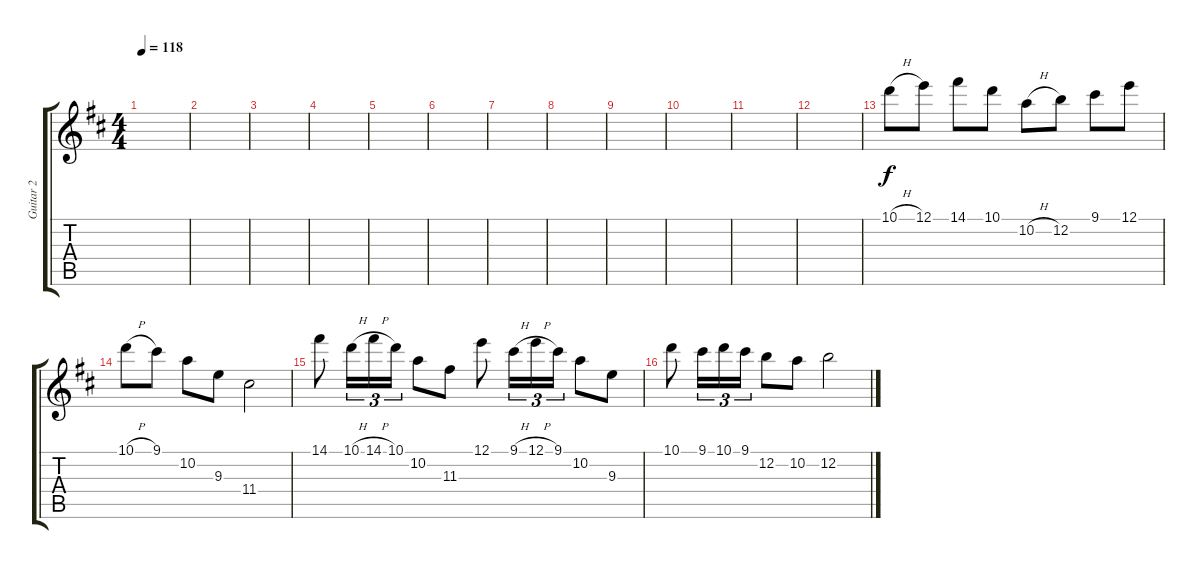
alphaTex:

\track ("Guitar 2" "Guitar 2") {instrument acousticguitarsteel}
\staff {score tabs}
\tuning (E4 B3 G3 D3 A2 E2) {hide}
\ts (4 4)
\tempo 118
\clef g2
\ks d
|
|
|
|
|
|
|
|
|
|
|
|
10.1{h}.8 12.1.8 14.1.8 10.1.8 10.2{h}.8 12.2.8 9.1.8 12.1.8 |
10.1{h}.8 9.1.8 10.2.8 9.3.8 11.4.2 |
14.1.8 10.1{h}.16{tu (3 2)} 14.1{h}.16{tu (3 2)} 10.1.16{tu (3 2)} 10.2.8 11.3.8 12.1.8 9.1{h}.16{tu (3 2)} 12.1{h}.16{tu (3 2)} 9.1.16{tu (3 2)} 10.2.8 9.3.8 |
10.1.8 9.1.16{tu (3 2)} 10.1.16{tu (3 2)} 9.1.16{tu (3 2)} 12.2.8 10.2.8 12.2.2
